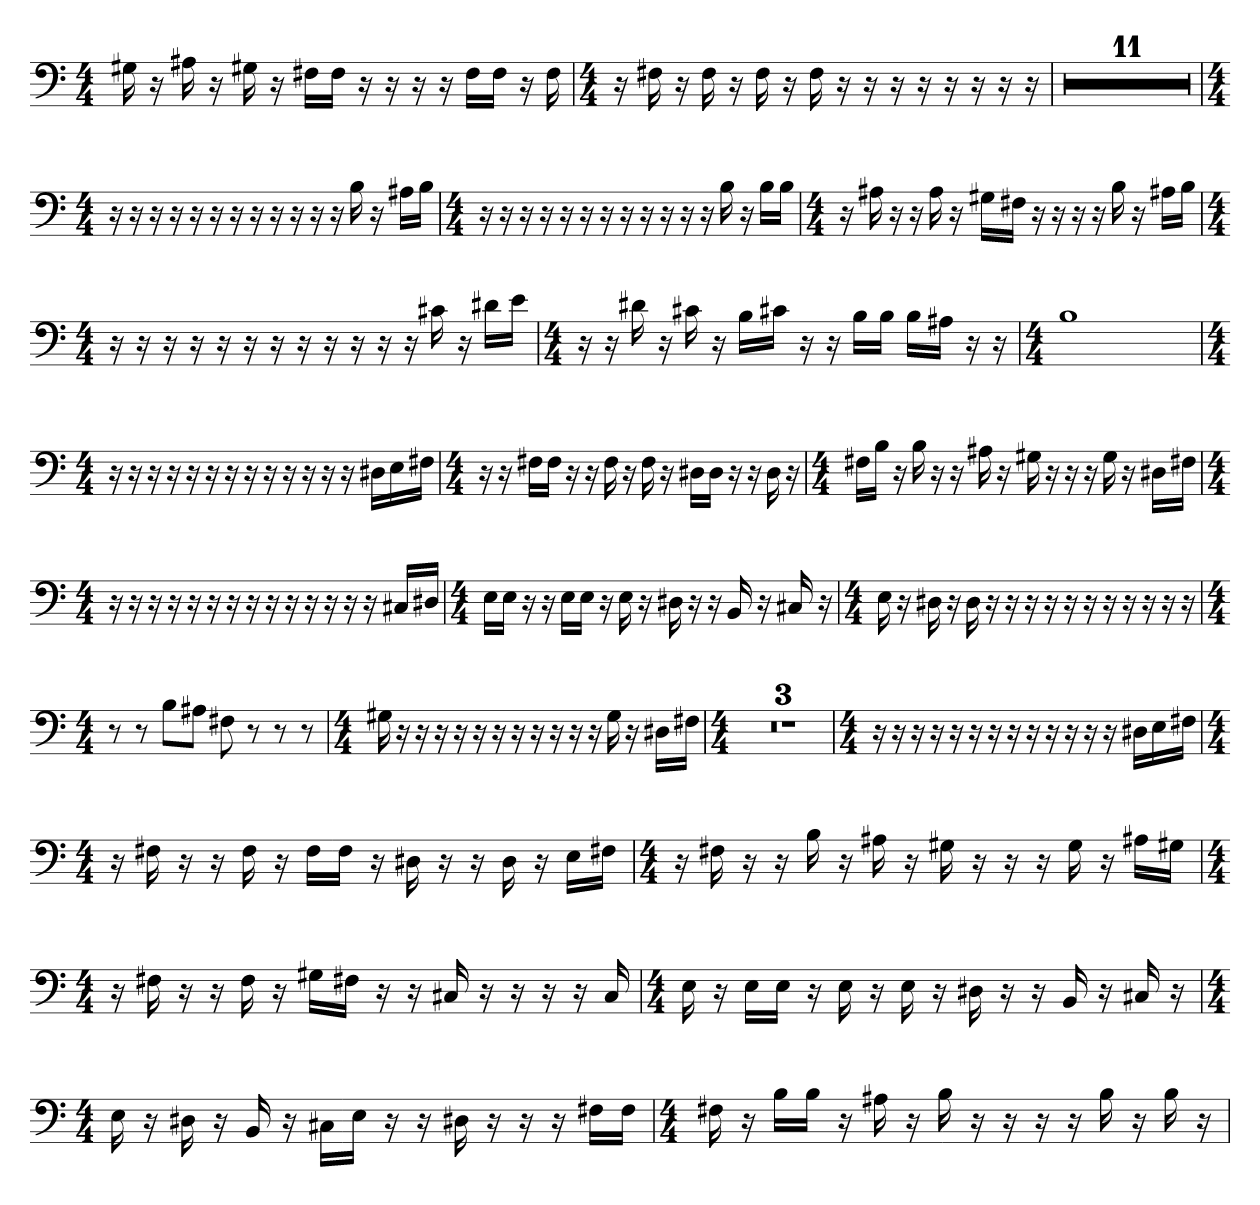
**kern
*part1
*staff1
*M4/4
=
16G#X
16r
16A#X
16r
16G#X
16r
16F#XLL
16F#JJ
16r
16r
16r
16r
16F#LL
16F#JJ
16r
16F#
=
*M4/4
16r
16F#X
16r
16F#
16r
16F#
16r
16F#
16r
16r
16r
16r
16r
16r
16r
16r
=
1r
=
1r
=
*M4/4
1r
=
*M4/4
1r
=
*M4/4
1r
=
*M4/4
1r
=
*M4/4
1r
=
*M4/4
1r
=
*M4/4
1r
=
*M4/4
1r
=
*M4/4
1r
=
*M4/4
16r
16r
16r
16r
16r
16r
16r
16r
16r
16r
16r
16r
16B
16r
16A#XLL
16BJJ
=
*M4/4
16r
16r
16r
16r
16r
16r
16r
16r
16r
16r
16r
16r
16B
16r
16BLL
16BJJ
=
*M4/4
16r
16A#X
16r
16r
16A#
16r
16G#XLL
16F#XJJ
16r
16r
16r
16r
16B
16r
16A#XLL
16BJJ
=
*M4/4
16r
16r
16r
16r
16r
16r
16r
16r
16r
16r
16r
16r
16c#X
16r
16d#XLL
16eJJ
=
*M4/4
16r
16r
16d#X
16r
16c#X
16r
16BLL
16c#XJJ
16r
16r
16BLL
16BJJ
16BLL
16A#XJJ
16r
16r
=
*M4/4
1B
=
*M4/4
16r
16r
16r
16r
16r
16r
16r
16r
16r
16r
16r
16r
16r
16D#XLL
16E
16F#XJJ
=
*M4/4
16r
16r
16F#XLL
16F#JJ
16r
16r
16F#
16r
16F#
16r
16D#XLL
16D#JJ
16r
16r
16D#
16r
=
*M4/4
16F#XLL
16BJJ
16r
16B
16r
16r
16A#X
16r
16G#X
16r
16r
16r
16G#
16r
16D#XLL
16F#XJJ
=
*M4/4
16r
16r
16r
16r
16r
16r
16r
16r
16r
16r
16r
16r
16r
16r
16C#XLL
16D#XJJ
=
*M4/4
16ELL
16EJJ
16r
16r
16ELL
16EJJ
16r
16E
16r
16D#X
16r
16r
16BB
16r
16C#X
16r
=
*M4/4
16E
16r
16D#X
16r
16D#
16r
16r
16r
16r
16r
16r
16r
16r
16r
16r
16r
=
*M4/4
8r
8r
8BL
8A#XJ
8F#X
8r
8r
8r
=
*M4/4
16G#X
16r
16r
16r
16r
16r
16r
16r
16r
16r
16r
16r
16G#
16r
16D#XLL
16F#XJJ
=
*M4/4
1r
=
1r
=
1r
=
*M4/4
16r
16r
16r
16r
16r
16r
16r
16r
16r
16r
16r
16r
16r
16D#XLL
16E
16F#XJJ
=
*M4/4
16r
16F#X
16r
16r
16F#
16r
16F#LL
16F#JJ
16r
16D#X
16r
16r
16D#
16r
16ELL
16F#XJJ
=
*M4/4
16r
16F#X
16r
16r
16B
16r
16A#X
16r
16G#X
16r
16r
16r
16G#
16r
16A#XLL
16G#XJJ
=
*M4/4
16r
16F#X
16r
16r
16F#
16r
16G#XLL
16F#XJJ
16r
16r
16C#X
16r
16r
16r
16r
16C#
=
*M4/4
16E
16r
16ELL
16EJJ
16r
16E
16r
16E
16r
16D#X
16r
16r
16BB
16r
16C#X
16r
=
*M4/4
16E
16r
16D#X
16r
16BB
16r
16C#XLL
16EJJ
16r
16r
16D#X
16r
16r
16r
16F#XLL
16F#JJ
=
*M4/4
16F#X
16r
16BLL
16BJJ
16r
16A#X
16r
16B
16r
16r
16r
16r
16B
16r
16B
16r
=
*-
